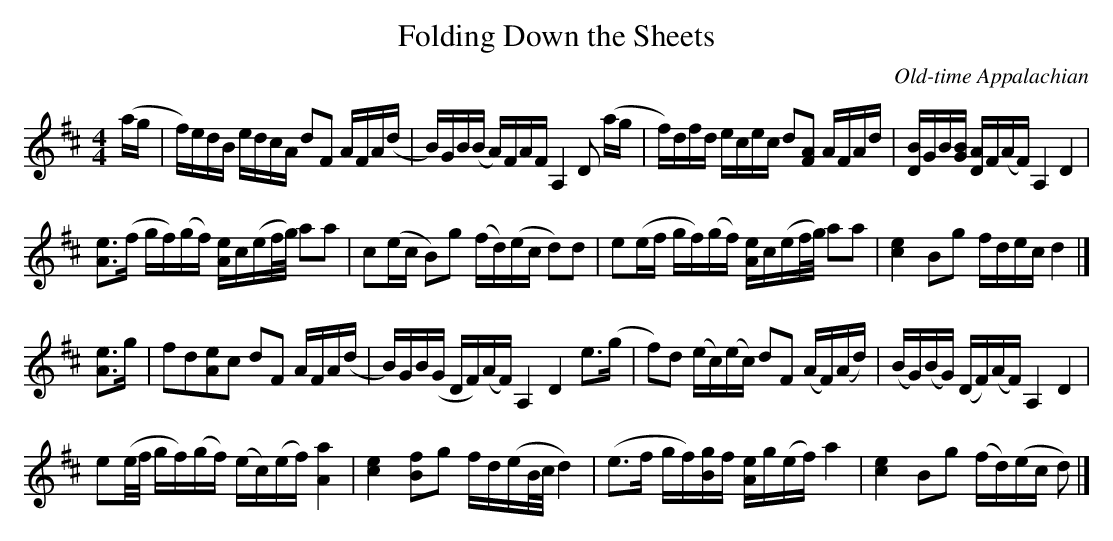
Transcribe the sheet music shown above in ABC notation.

X:1
T:Folding Down the Sheets
O:Old-time Appalachian
L:1/8
M:4/4
K:D
(a/g/ |\
f/)e/d/B/ e/d/c/A/ dF A/F/A/(d/ | B/)G/B/(B/ A/)F/A/F/ A,2 D (a/g/ |\
f/)d/f/d/ e/c/e/c/ d[FA] A/F/A/d/ | [D/B/]G/B/[G/B/] [D/A/]F/(A/F/) A,2 D2 |
[Ae]>(f g/f/)(g/f/) [A/e/]c/(e/f/4g/4) aa | c(e/c/ B)g (f/d/)(e/c/ d)d |\
e(e/f/ g/f/)(g/f/) [A/e/]c/(e/f/4/g/4) aa | [c2e2] Bg f/d/e/c/ d2 |]
[Ae]>g |\
fd[Ae]c dF A/F/A/(d/ | B/)G/B/(G/ D/F/)(A/F/) A,2 D2 e>(g |\
f)d (e/c/)(e/c/) dF (A/F/)(A/d/) | (B/G/)(B/G/) (D/F/)(A/F/) A,2 D2 |
e(e/4f/4 g/f/)(g/f/) (e/c/)(e/f/) [A2a2] | [c2e2] [Bf]g f/d/(e/B/4c/4 d2) |\
(e>f g/f/)[B/g/]f/ [A/e/]g/(e/f/) a2 | [c2e2] Bg (f/d/)(e/c/ d) |]
